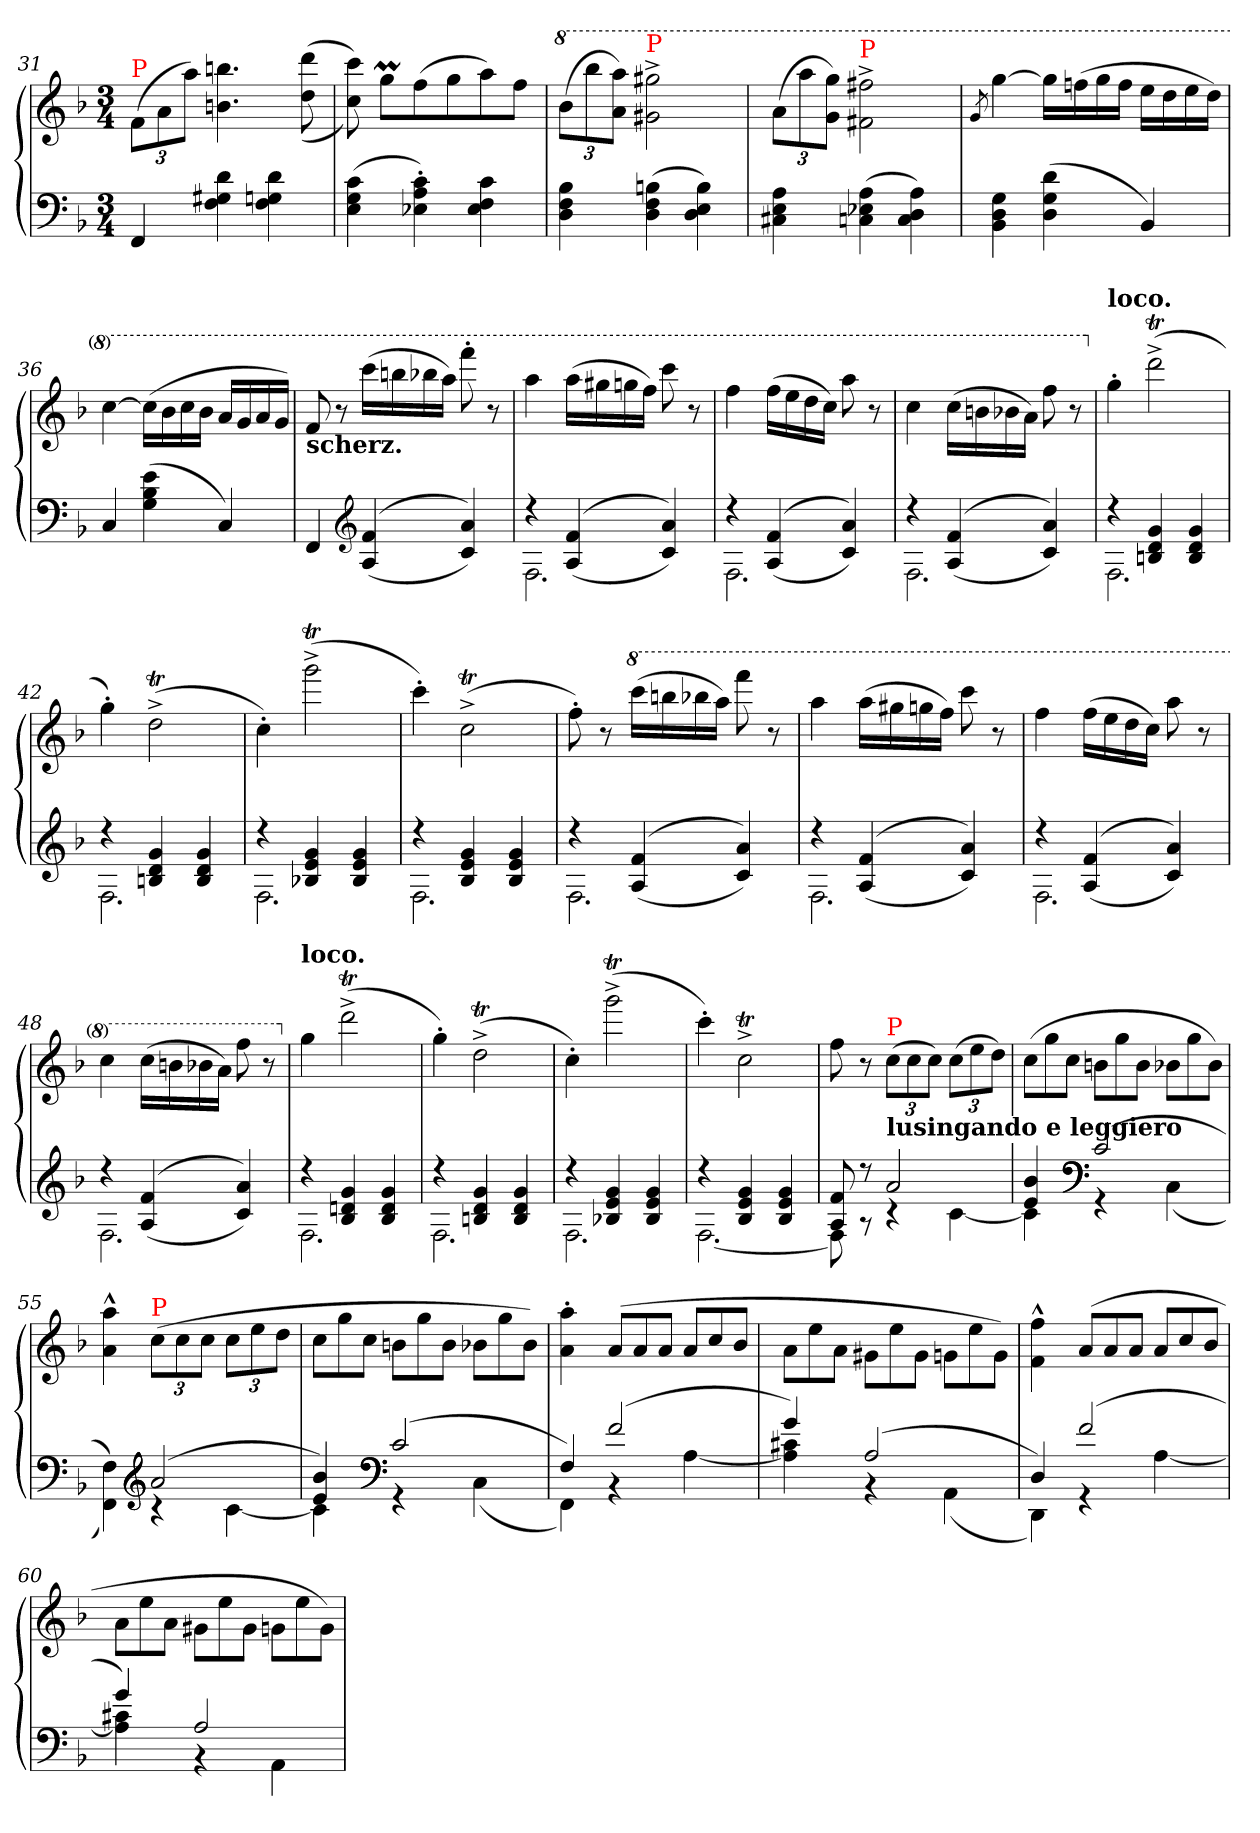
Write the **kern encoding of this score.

**kern	**kern
*part1	*part1
*staff2	*staff1
*clefF4	*clefG2
*k[b-]	*k[b-]
*M3/4	*M3/4
*	*Xbrackettup
=31	=31
!	!LO:TX:a:color=red:t=P
4FF	(>12fL
.	12a
.	12aaJ)
4d 4G#X 4F	4.bbn 4.bn
4d 4Gn 4F	.
.	(>(>8ddd 8dd
=32	=32
(>4c 4G 4E	8ccc 8cc))
.	8ggML
4c'> 4A'> 4E-X'>)	(>8ff
.	8gg
4c 4F 4E-	8aa)
.	8ffJ
=33	=33
*	*8va
4B- 4F 4D	(>12bb-L
.	12bbb-
.	12aaa 12aaJ)
!	!LO:TX:a:color=red:t=P
(>4Bn 4F 4D	2ggg#X^< 2gg#X^<
4B 4E 4D)	.
=34	=34
4A 4E 4C#X	(>12aaL
.	12aaa
.	12ggg 12ggJ)
!	!LO:TX:a:color=red:t=P
(>4A 4E-X 4Cn	2fff#X^< 2ff#X^<
4A 4D 4C)	.
=35	=35
.	8qgg/
4G 4D 4BB-	[4ggg
(>4d 4G 4D	16gggLL]
.	(>16fffn
.	16ggg
.	16fffJJ
4BB-)	16eeeLL
.	16ddd
.	16eee
.	16dddJJ)
=36	=36
4C	[4ccc
(>4e 4B- 4G	(>16cccLL]
.	16bb-
.	16ccc
.	16bb-JJ
4C)	16aaLL
.	16gg
.	16aa
.	16ggJJ)
=37	=37
!	!LO:TX:b:B:t=scherz.
4FF	8ff
.	8r
*clefG2	*
(<(>4f 4A	(>16ccccLL
.	16bbbn
.	16bbb-X
.	16aaaJJ)
4a 4c))	8ffff'
.	8r
=38	=38
*^	*
4r	2.F	4aaa
(<(>4f 4A	.	(>16aaaLL
.	.	16ggg#X
.	.	16gggn
.	.	16fffJJ)
4a 4c))	.	8cccc
.	.	8r
=39	=39	=39
4r	2.F	4fff
(<(>4f 4A	.	(>16fffLL
.	.	16eee
.	.	16ddd
.	.	16cccJJ)
4a 4c))	.	8aaa
.	.	8r
=40	=40	=40
4r	2.F	4ccc
(<(>4f 4A	.	(>16cccLL
.	.	16bbn
.	.	16bb-X
.	.	16aaJJ)
4a 4c))	.	8fff
.	.	8r
=41	=41	=41
*	*	*X8va
!	!	!LO:TX:a:B:t=loco.
4r	2.F	4gg'>
4g 4d 4Bn	.	(>2dddT^<
4g 4d 4B	.	.
=42	=42	=42
4r	2.F	4gg'>)
4g 4d 4Bn	.	(>2ddT^<
4g 4d 4B	.	.
=43	=43	=43
4r	2.F	4cc'>)
4g 4e 4B-X	.	(>2gggT^<
4g 4e 4B-	.	.
=44	=44	=44
4r	2.F	4ccc'>)
4g 4e 4B-	.	(>2ccT^<
4g 4e 4B-	.	.
=45	=45	=45
4r	2.F	8ff'>)
.	.	8r
*	*	*8va
(<(>4f 4A	.	(>16ccccLL
.	.	16bbbn
.	.	16bbb-X
.	.	16aaaJJ)
4a 4c))	.	8ffff
.	.	8r
=46	=46	=46
4r	2.F	4aaa
(<(>4f 4A	.	(>16aaaLL
.	.	16ggg#X
.	.	16gggn
.	.	16fffJJ)
4a 4c))	.	8cccc
.	.	8r
=47	=47	=47
4r	2.F	4fff
(<(>4f 4A	.	(>16fffLL
.	.	16eee
.	.	16ddd
.	.	16cccJJ)
4a 4c))	.	8aaa
.	.	8r
=48	=48	=48
4r	2.F	4ccc
(<(>4f 4A	.	(>16cccLL
.	.	16bbn
.	.	16bb-X
.	.	16aaJJ)
4a 4c))	.	8fff
.	.	8r
=49	=49	=49
*	*	*X8va
!	!	!LO:TX:a:B:t=loco.
4r	2.F	4gg
4g 4dn 4B-	.	(>2dddT^<
4g 4d 4B-	.	.
=50	=50	=50
4r	2.F	4gg'>)
4g 4d 4Bn	.	(>2ddT^<
4g 4d 4B	.	.
=51	=51	=51
4r	2.F	4cc'>)
4g 4e 4B-X	.	(>2gggT^<
4g 4e 4B-	.	.
=52	=52	=52
4r	[2.F	4ccc'>)
4g 4e 4B-	.	2ccT^<
4g 4e 4B-	.	.
=53	=53	=53
8f 8A	8F]	8ff
8r	8r	8r
!	!	!LO:TX:b:B:t=lusingando e leggiero
!	!	!LO:TX:a:color=red:t=P
2a	4rc	(>12ccL
.	.	12cc
.	.	12ccJ)
.	[4c	(>12ccL
.	.	12ee
.	.	12ddJ)
=54	=54	=54
*	*	*Xtuplet
4b- 4e	4c]	(>12ccL
.	.	12gg
.	.	12ccJ
*clefF4	*	*
(>2c	4rGG	12bnL
.	.	12gg
.	.	12bJ
.	(<4C	12b-XL
.	.	12gg
.	.	12b-J)
=55	=55	=55
4F\ 4FF\))	4ryy	4aa^^> 4a^^>
*clefG2	*	*
*	*	*tuplet
!	!	!LO:TX:a:color=red:t=P
(>2a	4rc	(>12ccL
.	.	12cc
.	.	12ccJ
.	[4c	12ccL
.	.	12ee
.	.	12ddJ
=56	=56	=56
*	*	*Xtuplet
4b- 4e)	4c]	12ccL
.	.	12gg
.	.	12ccJ
*clefF4	*	*
(>2c	4rGG	12bnL
.	.	12gg
.	.	12bJ
.	(<4C	12b-XL
.	.	12gg
.	.	12b-J)
=57	=57	=57
4F)	4FF)	4aa'> 4a'>
(>2f	4r	(>12aL
.	.	12a
.	.	12aJ
.	[4A	12a/L
.	.	12cc
.	.	12b-J
=58	=58	=58
4g)	4c#X 4A]	12a\L
.	.	12ee
.	.	12aJ
(>2A	4rBB	12g#X\L
.	.	12ee
.	.	12g#J
.	(<4AA	12gn\L
.	.	12ee
.	.	12gJ)
=59	=59	=59
4D)	4DD)	4ff^^> 4f^^>
(>2f	4r	(>12a/L
.	.	12a
.	.	12aJ
.	[4A	12a/L
.	.	12cc
.	.	12b-J
=60	=60	=60
4g)	4c#X 4A]	12a\L
.	.	12ee
.	.	12aJ
2A	4rBB	12g#X\L
.	.	12ee
.	.	12g#J
.	4AA	12gn\L
.	.	12ee
.	.	12gJ)
*v	*v	*
=	=
*-	*-
